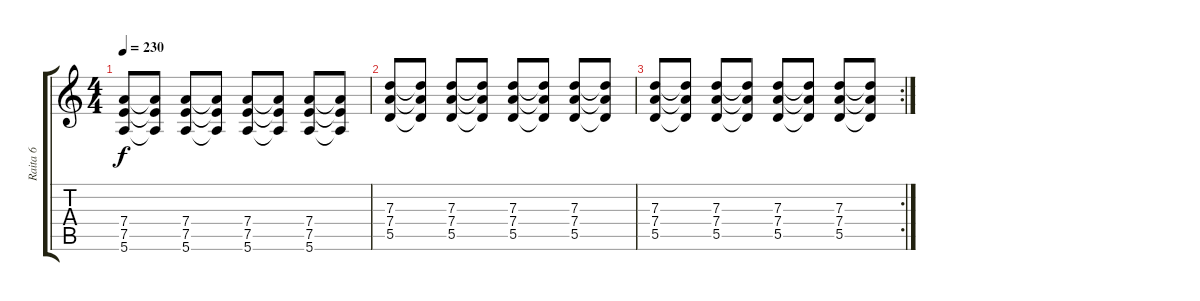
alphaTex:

\track ("Raita 6" "Raita 6") {instrument distortionguitar}
\staff {score tabs}
\tuning (E4 B3 G3 D3 A2 E2) {hide}
\ts (4 4)
\tempo 230
\clef g2
\ks c
(7.4 7.5 5.6).8{dy f} (7.4{t} 7.5{t} 5.6{t}).8 (7.4 7.5 5.6).8 (7.4{t} 7.5{t} 5.6{t}).8 (7.4 7.5 5.6).8 (7.4{t} 7.5{t} 5.6{t}).8 (7.4 7.5 5.6).8 (7.4{t} 7.5{t} 5.6{t}).8 |
(7.3 7.4 5.5).8 (7.3{t} 7.4{t} 5.5{t}).8 (7.3 7.4 5.5).8 (7.3{t} 7.4{t} 5.5{t}).8 (7.3 7.4 5.5).8 (7.3{t} 7.4{t} 5.5{t}).8 (7.3 7.4 5.5).8 (7.3{t} 7.4{t} 5.5{t}).8 |
\rc 2
(7.3 7.4 5.5).8 (7.3{t} 7.4{t} 5.5{t}).8 (7.3 7.4 5.5).8 (7.3{t} 7.4{t} 5.5{t}).8 (7.3 7.4 5.5).8 (7.3{t} 7.4{t} 5.5{t}).8 (7.3 7.4 5.5).8 (7.3{t} 7.4{t} 5.5{t}).8
